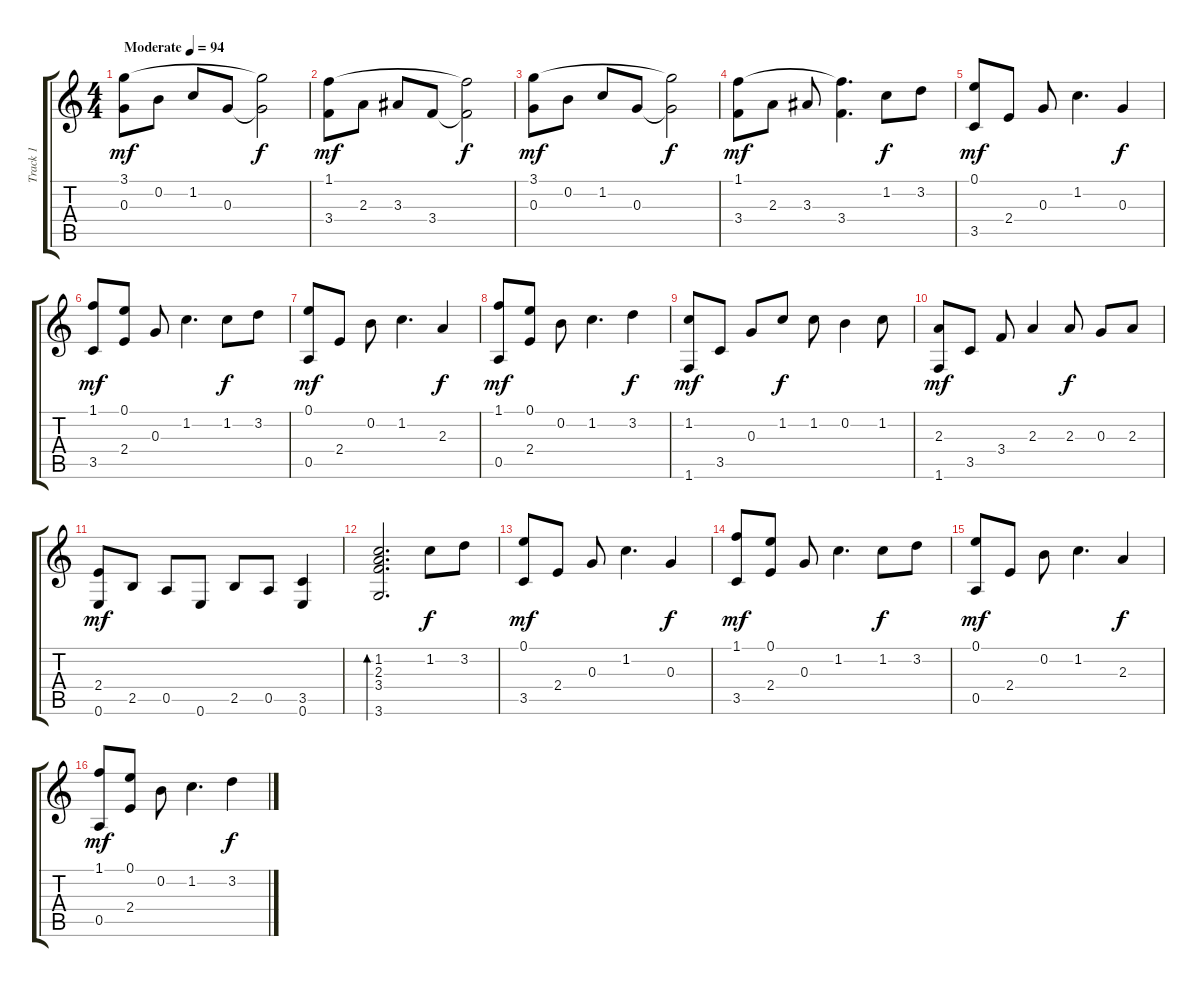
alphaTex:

\track ("Track 1" "Track 1") {instrument acousticguitarsteel}
\staff {score tabs}
\tuning (E4 B3 G3 D3 A2 E2) {hide}
\ts (4 4)
\tempo (94 "Moderate")
\clef g2
\ks c
(3.1 0.3).8{dy mf instrument acousticguitarsteel} 0.2.8 1.2.8 0.3.8 (3.1{t} 0.3{t}).2{dy f} |
(1.1 3.4).8{dy mf} 2.3.8 3.3.8 3.4.8 (1.1{t} 3.4{t}).2{dy f} |
(3.1 0.3).8{dy mf} 0.2.8 1.2.8 0.3.8 (3.1{t} 0.3{t}).2{dy f} |
(1.1 3.4).8{dy mf} 2.3.8 3.3.8 (1.1{t} 3.4).4{d} 1.2.8{dy f} 3.2.8 |
(0.1 3.5).8{dy mf} 2.4.8 0.3.8 1.2.4{d} 0.3.4{dy f} |
(1.1 3.5).8{dy mf} (0.1 2.4).8 0.3.8 1.2.4{d} 1.2.8{dy f} 3.2.8 |
(0.1 0.5).8{dy mf} 2.4.8 0.2.8 1.2.4{d} 2.3.4{dy f} |
(1.1 0.5).8{dy mf} (0.1 2.4).8 0.2.8 1.2.4{d} 3.2.4{dy f} |
(1.2 1.6).8{dy mf} 3.5.8 0.3.8 1.2.8{dy f} 1.2.8 0.2.4 1.2.8 |
(2.3 1.6).8{dy mf} 3.5.8 3.4.8 2.3.4 2.3.8{dy f} 0.3.8 2.3.8 |
(2.4 0.6).8{dy mf} 2.5.8 0.5.8 0.6.8 2.5.8 0.5.8 (3.5 0.6).4 |
(1.2 2.3 3.4 3.6).2{d bd 60} 1.2.8{dy f} 3.2.8 |
(0.1 3.5).8{dy mf} 2.4.8 0.3.8 1.2.4{d} 0.3.4{dy f} |
(1.1 3.5).8{dy mf} (0.1 2.4).8 0.3.8 1.2.4{d} 1.2.8{dy f} 3.2.8 |
(0.1 0.5).8{dy mf} 2.4.8 0.2.8 1.2.4{d} 2.3.4{dy f} |
(1.1 0.5).8{dy mf} (0.1 2.4).8 0.2.8 1.2.4{d} 3.2.4{dy f}
